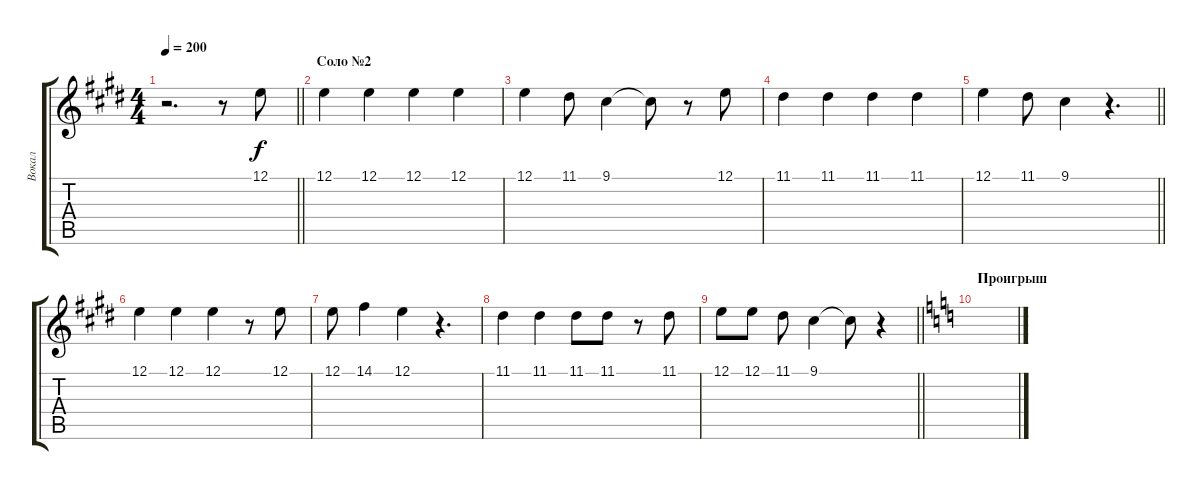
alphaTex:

\track ("Вокал" "Вокал") {instrument flute}
\staff {score tabs}
\tuning (E4 B3 G3 D3 A2 E2) {hide}
\ts (4 4)
\tempo 200
\clef g2
\barLineRight lightlight
\ks c#minor
r.2{d dy f} r.8 12.1.8 |
\section ("" "Соло №2")
12.1.4 12.1.4 12.1.4 12.1.4 |
12.1.4 11.1.8 9.1.4 9.1{t}.8 r.8 12.1.8 |
11.1.4 11.1.4 11.1.4 11.1.4 |
\barLineRight lightlight
12.1.4 11.1.8 9.1.4 r.4{d} |
12.1.4 12.1.4 12.1.4 r.8 12.1.8 |
12.1.8 14.1.4 12.1.4 r.4{d} |
11.1.4 11.1.4 11.1.8 11.1.8 r.8 11.1.8 |
\barLineRight lightlight
12.1.8 12.1.8 11.1.8 9.1.4 9.1{t}.8 r.4 |
\section ("" "Проигрыш")
\ks c
